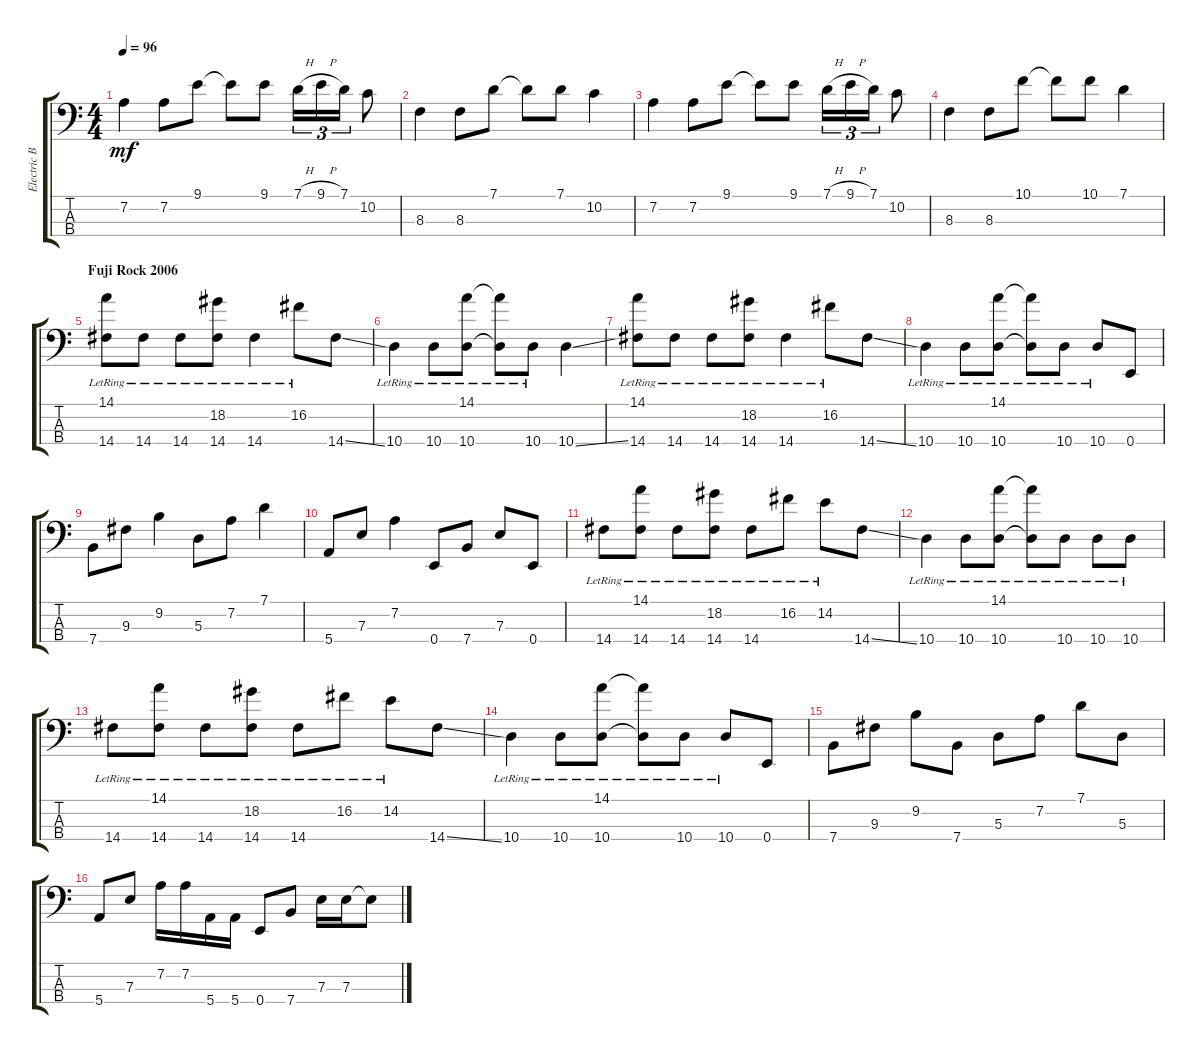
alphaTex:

\track ("Electric Bass" "Electric B") {instrument electricbassfinger}
\staff {score tabs}
\tuning (G2 D2 A1 E1) {hide}
\ts (4 4)
\tempo 96
\clef f4
\ks c
7.2.4{dy mf} 7.2.8 9.1.8 9.1{t}.8 9.1.8 7.1{h}.16{tu (3 2)} 9.1{h}.16{tu (3 2)} 7.1.16{tu (3 2)} 10.2.8 |
8.3.4 8.3.8 7.1.8 7.1{t}.8 7.1.8 10.2.4 |
7.2.4 7.2.8 9.1.8 9.1{t}.8 9.1.8 7.1{h}.16{tu (3 2)} 9.1{h}.16{tu (3 2)} 7.1.16{tu (3 2)} 10.2.8 |
8.3.4 8.3.8 10.1.8 10.1{t}.8 10.1.8 7.1.4 |
\section ("" "Fuji Rock 2006")
(14.1{lr} 14.4{lr}).8 14.4{lr}.8 14.4{lr}.8 (18.2{lr} 14.4{lr}).8 14.4{lr}.4 16.2{lr}.8 14.4{ss}.8 |
10.4{lr}.4 10.4{lr}.8 (14.1{lr} 10.4{lr}).8 (14.1{lr t} 10.4{lr t}).8 10.4{lr}.8 10.4{ss}.4 |
(14.1{lr} 14.4{lr}).8 14.4{lr}.8 14.4{lr}.8 (18.2{lr} 14.4{lr}).8 14.4{lr}.4 16.2{lr}.8 14.4{ss}.8 |
10.4{lr}.4 10.4{lr}.8 (14.1{lr} 10.4{lr}).8 (14.1{lr t} 10.4{lr t}).8 10.4{lr}.8 10.4{lr}.8 0.4.8 |
7.4.8 9.3.8 9.2.4 5.3.8 7.2.8 7.1.4 |
5.4.8 7.3.8 7.2.4 0.4.8 7.4.8 7.3.8 0.4.8 |
14.4{lr}.8 (14.1{lr} 14.4{lr}).8 14.4{lr}.8 (18.2{lr} 14.4{lr}).8 14.4{lr}.8 16.2{lr}.8 14.2{lr}.8 14.4{ss}.8 |
10.4{lr}.4 10.4{lr}.8 (14.1{lr} 10.4{lr}).8 (14.1{lr t} 10.4{lr t}).8 10.4{lr}.8 10.4{lr}.8 10.4{lr}.8 |
14.4{lr}.8 (14.1{lr} 14.4{lr}).8 14.4{lr}.8 (18.2{lr} 14.4{lr}).8 14.4{lr}.8 16.2{lr}.8 14.2{lr}.8 14.4{ss}.8 |
10.4{lr}.4 10.4{lr}.8 (14.1{lr} 10.4{lr}).8 (14.1{lr t} 10.4{lr t}).8 10.4{lr}.8 10.4{lr}.8 0.4.8 |
7.4.8 9.3.8 9.2.8 7.4.8 5.3.8 7.2.8 7.1.8 5.3.8 |
5.4.8 7.3.8 7.2.16 7.2.16 5.4.16 5.4.16 0.4.8 7.4.8 7.3.16 7.3.16 7.3{t}.8
